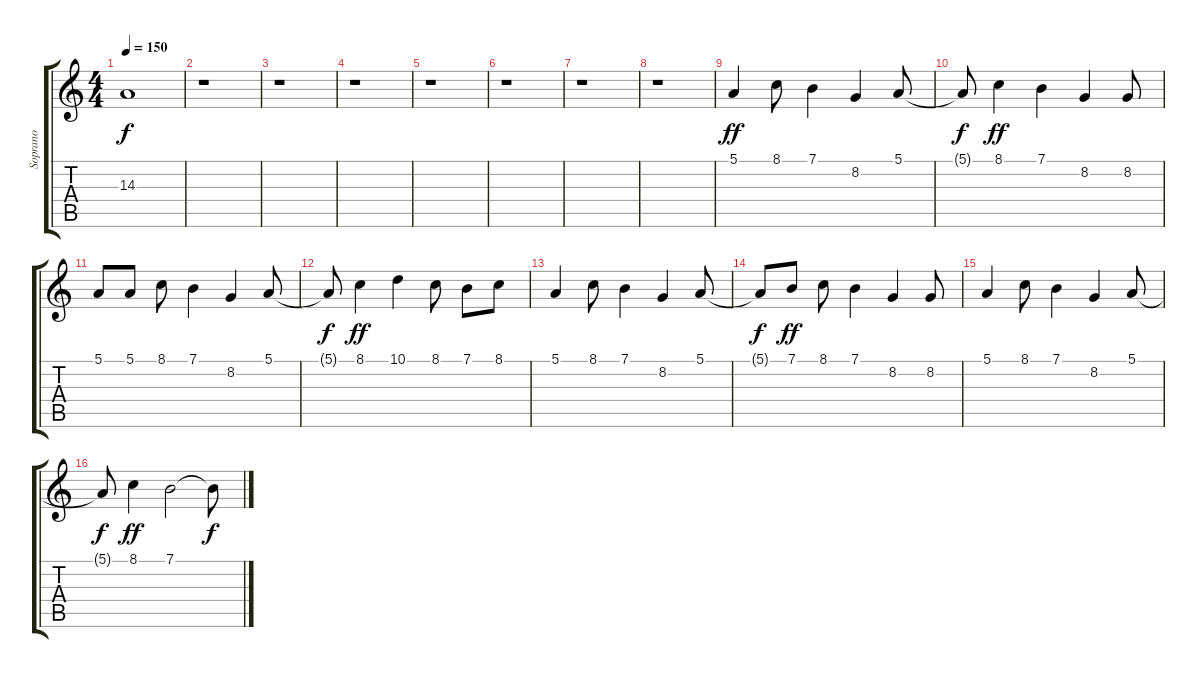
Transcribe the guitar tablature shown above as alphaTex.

\track ("Soprano" "Soprano") {instrument choiraahs}
\staff {score tabs}
\tuning (E4 B3 G3 D3 A2 E2) {hide}
\ts (4 4)
\tempo 150
\clef g2
\ks c
14.3{t}.1{dy f} |
r.1 |
r.1 |
r.1 |
r.1 |
r.1 |
r.1 |
r.1 |
5.1.4{dy ff} 8.1.8 7.1.4 8.2.4 5.1.8 |
5.1{t}.8{dy f} 8.1.4{dy ff} 7.1.4 8.2.4 8.2.8 |
5.1.8 5.1.8 8.1.8 7.1.4 8.2.4 5.1.8 |
5.1{t}.8{dy f} 8.1.4{dy ff} 10.1.4 8.1.8 7.1.8 8.1.8 |
5.1.4 8.1.8 7.1.4 8.2.4 5.1.8 |
5.1{t}.8{dy f} 7.1.8{dy ff} 8.1.8 7.1.4 8.2.4 8.2.8 |
5.1.4 8.1.8 7.1.4 8.2.4 5.1.8 |
5.1{t}.8{dy f} 8.1.4{dy ff} 7.1.2 7.1{t}.8{dy f}
